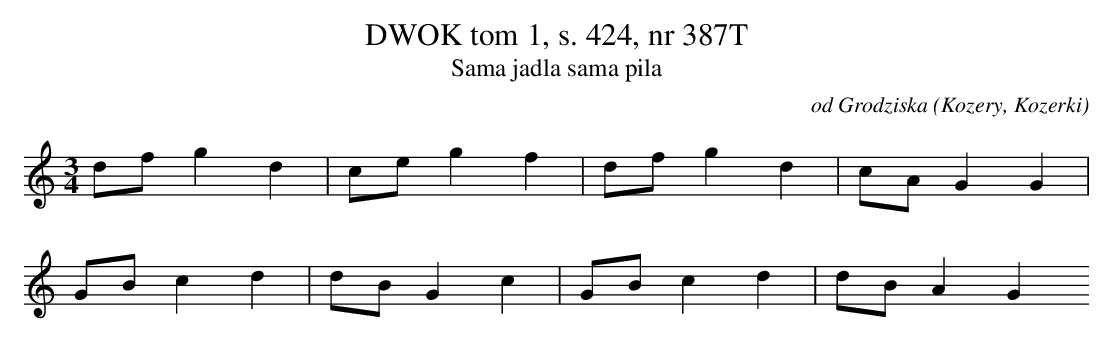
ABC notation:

X:1
T: DWOK tom 1, s. 424, nr 387T
T: Sama jadla sama pila
O: od Grodziska (Kozery, Kozerki)
M: 3/4
L: 1/8
K: C
dfg2d2 | ceg2f2 | dfg2d2 | cAG2G2 |
GBc2d2 | dBG2c2 | GBc2d2 | dBA2G2
